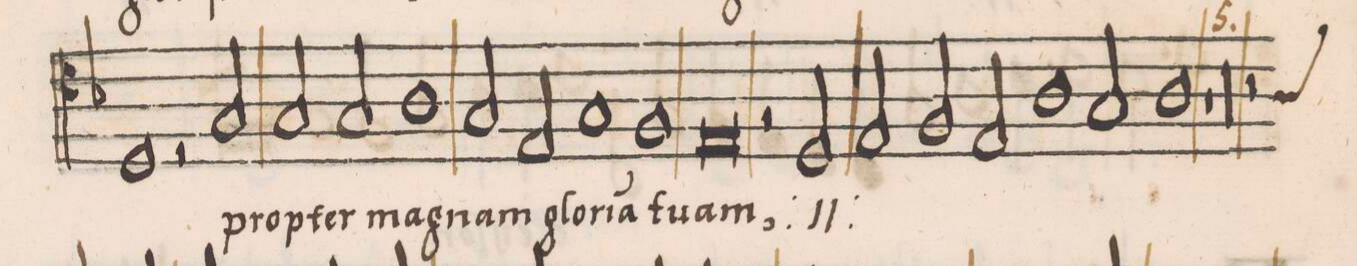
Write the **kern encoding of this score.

**kern	**text
*I"TENOR	*
*clefC4	*
*k[b-]	*
*met(C|)	*
*M2/1	*
1D	.
=25	=25
2r	.
2G/	prop-
2G/	-ter
2G/	ma-
=26	=26
1A	-gnam
2G/	glo-
2E/	-ri-
=27	=27
1G	-a(m)
1F	tu-
=28	=28
0E	-am,
=29	=29
2r	.
*	*ij
2D/	glo-
2E/	-ri-
2F/	.
=30	=30
2E/	-a(m)
1A	tu-
2G/	.
=31	=31
*custos:A	*
1A	-am,
*	*Xij
*-	*-
